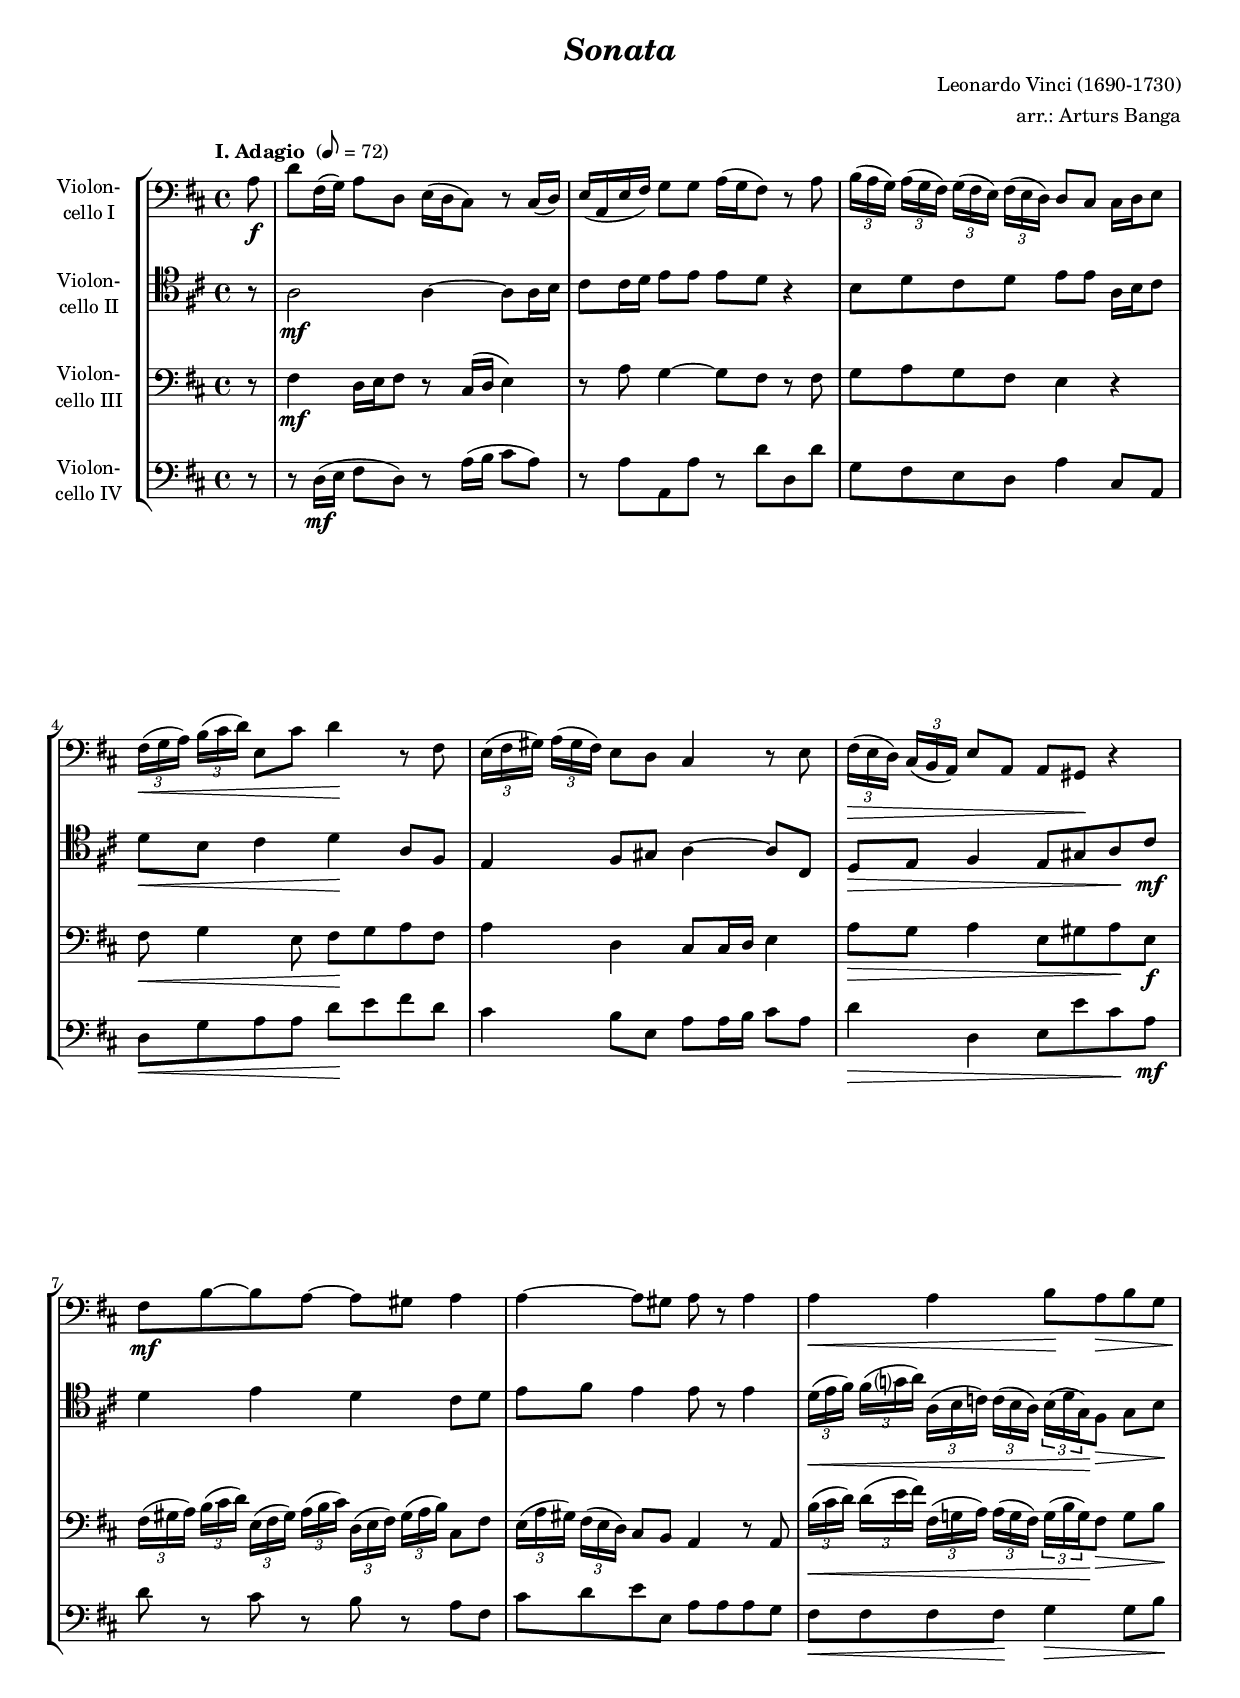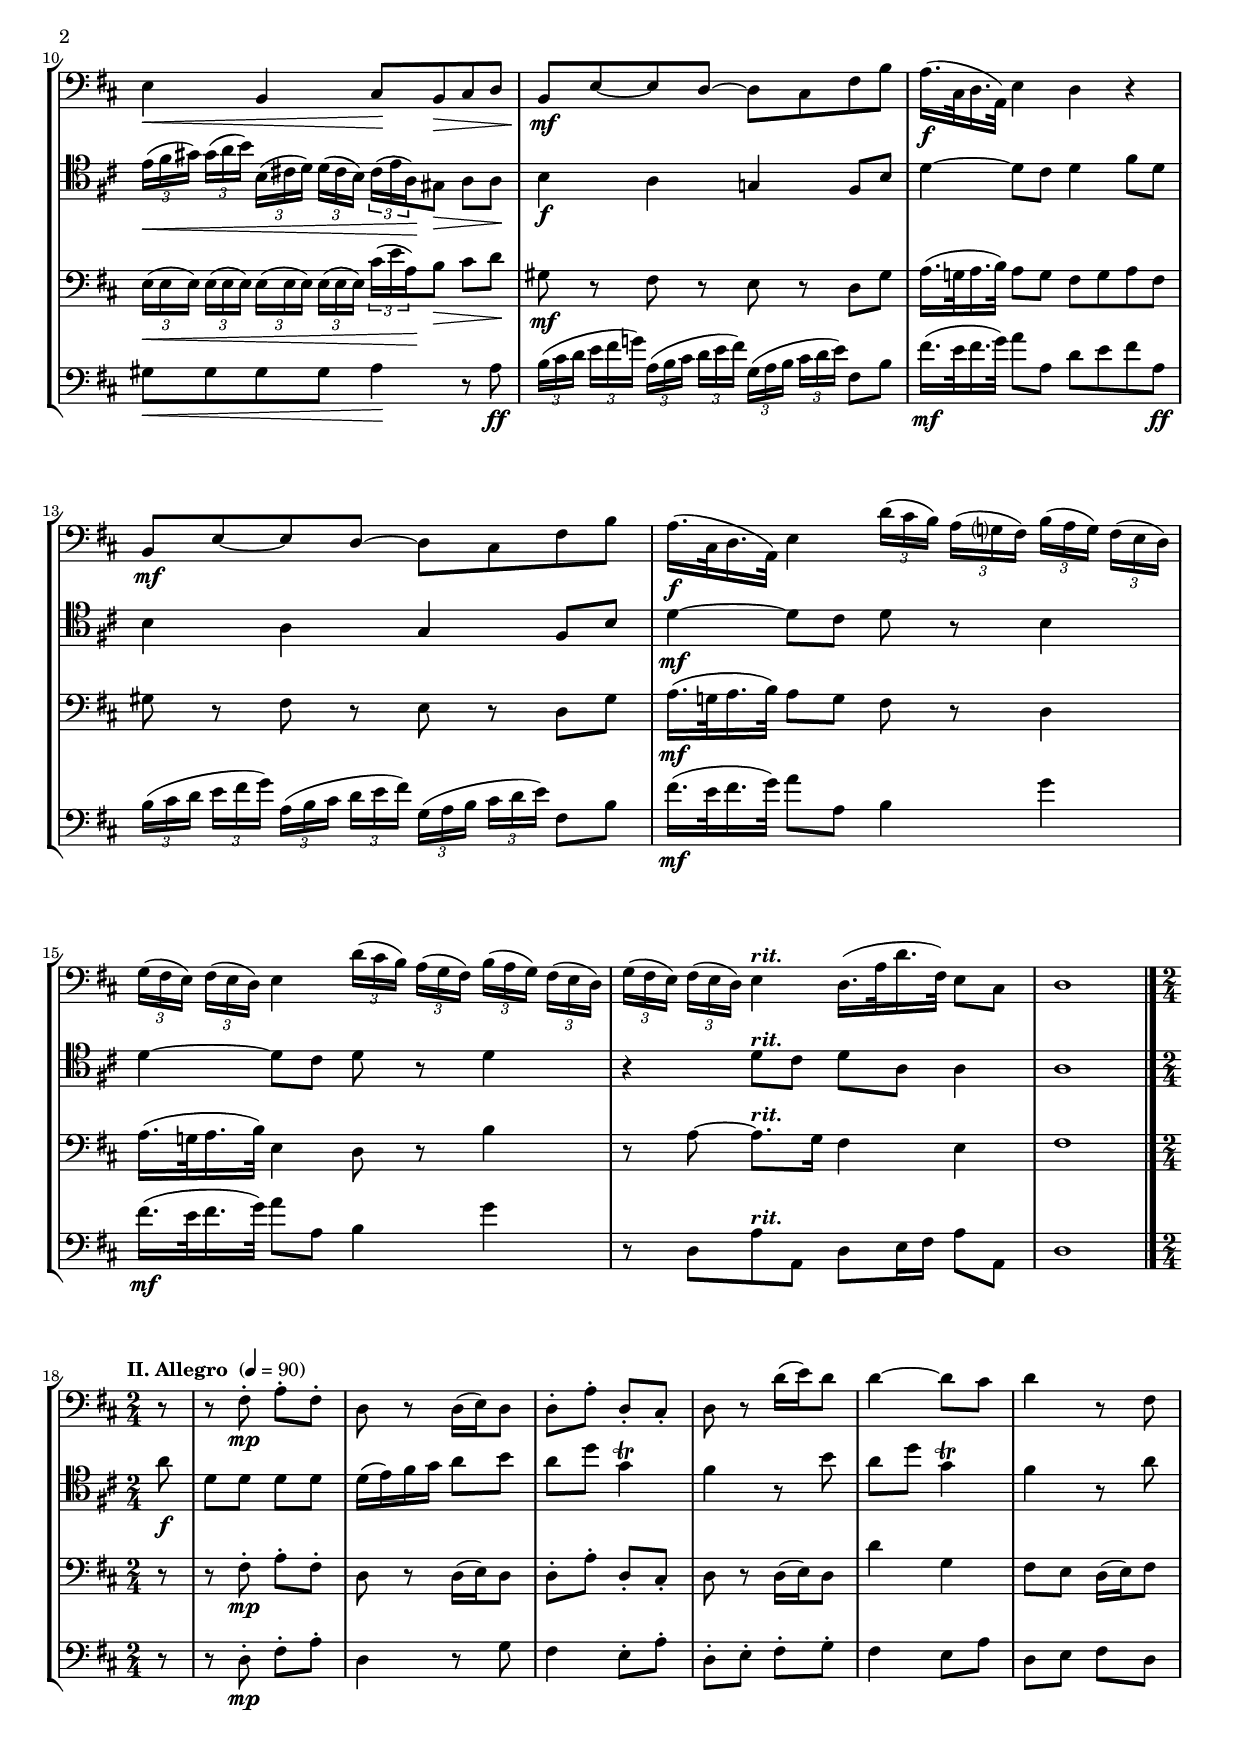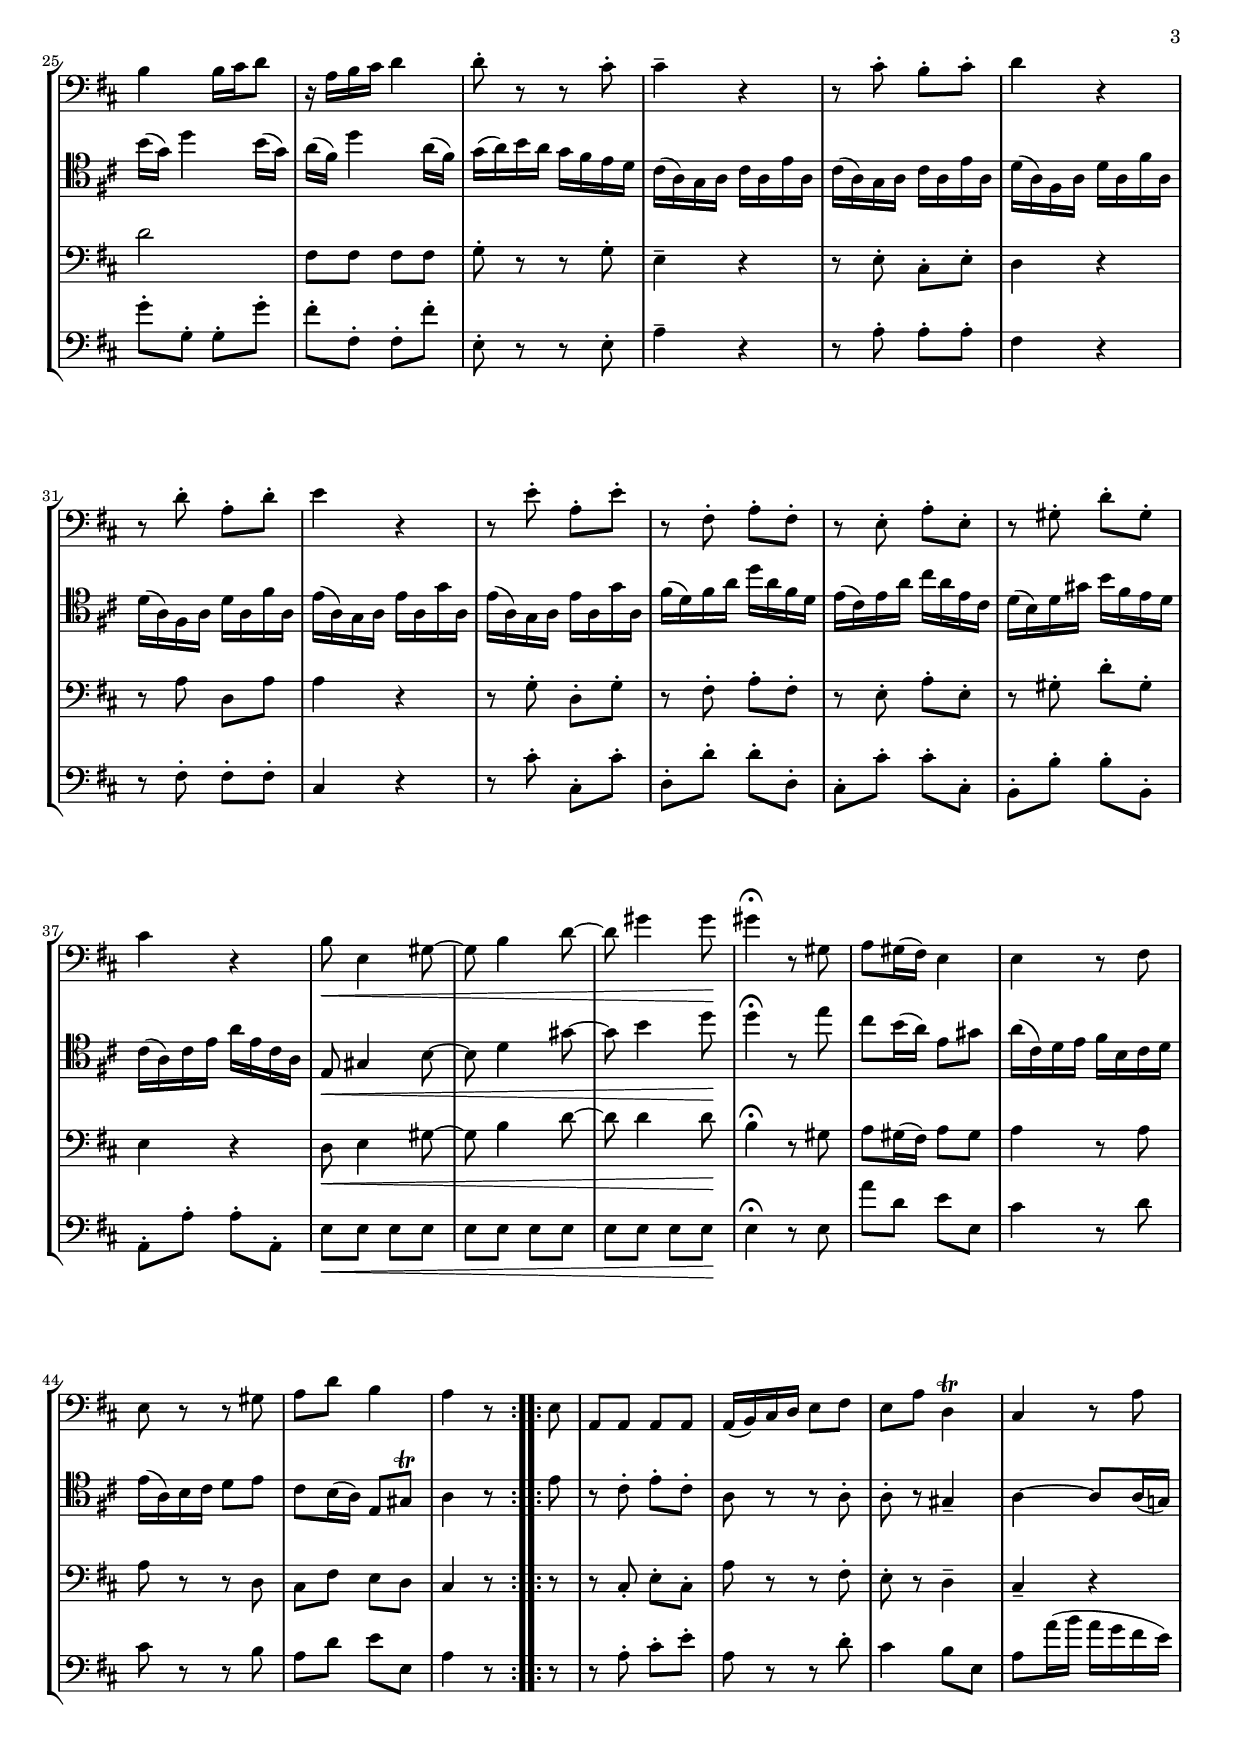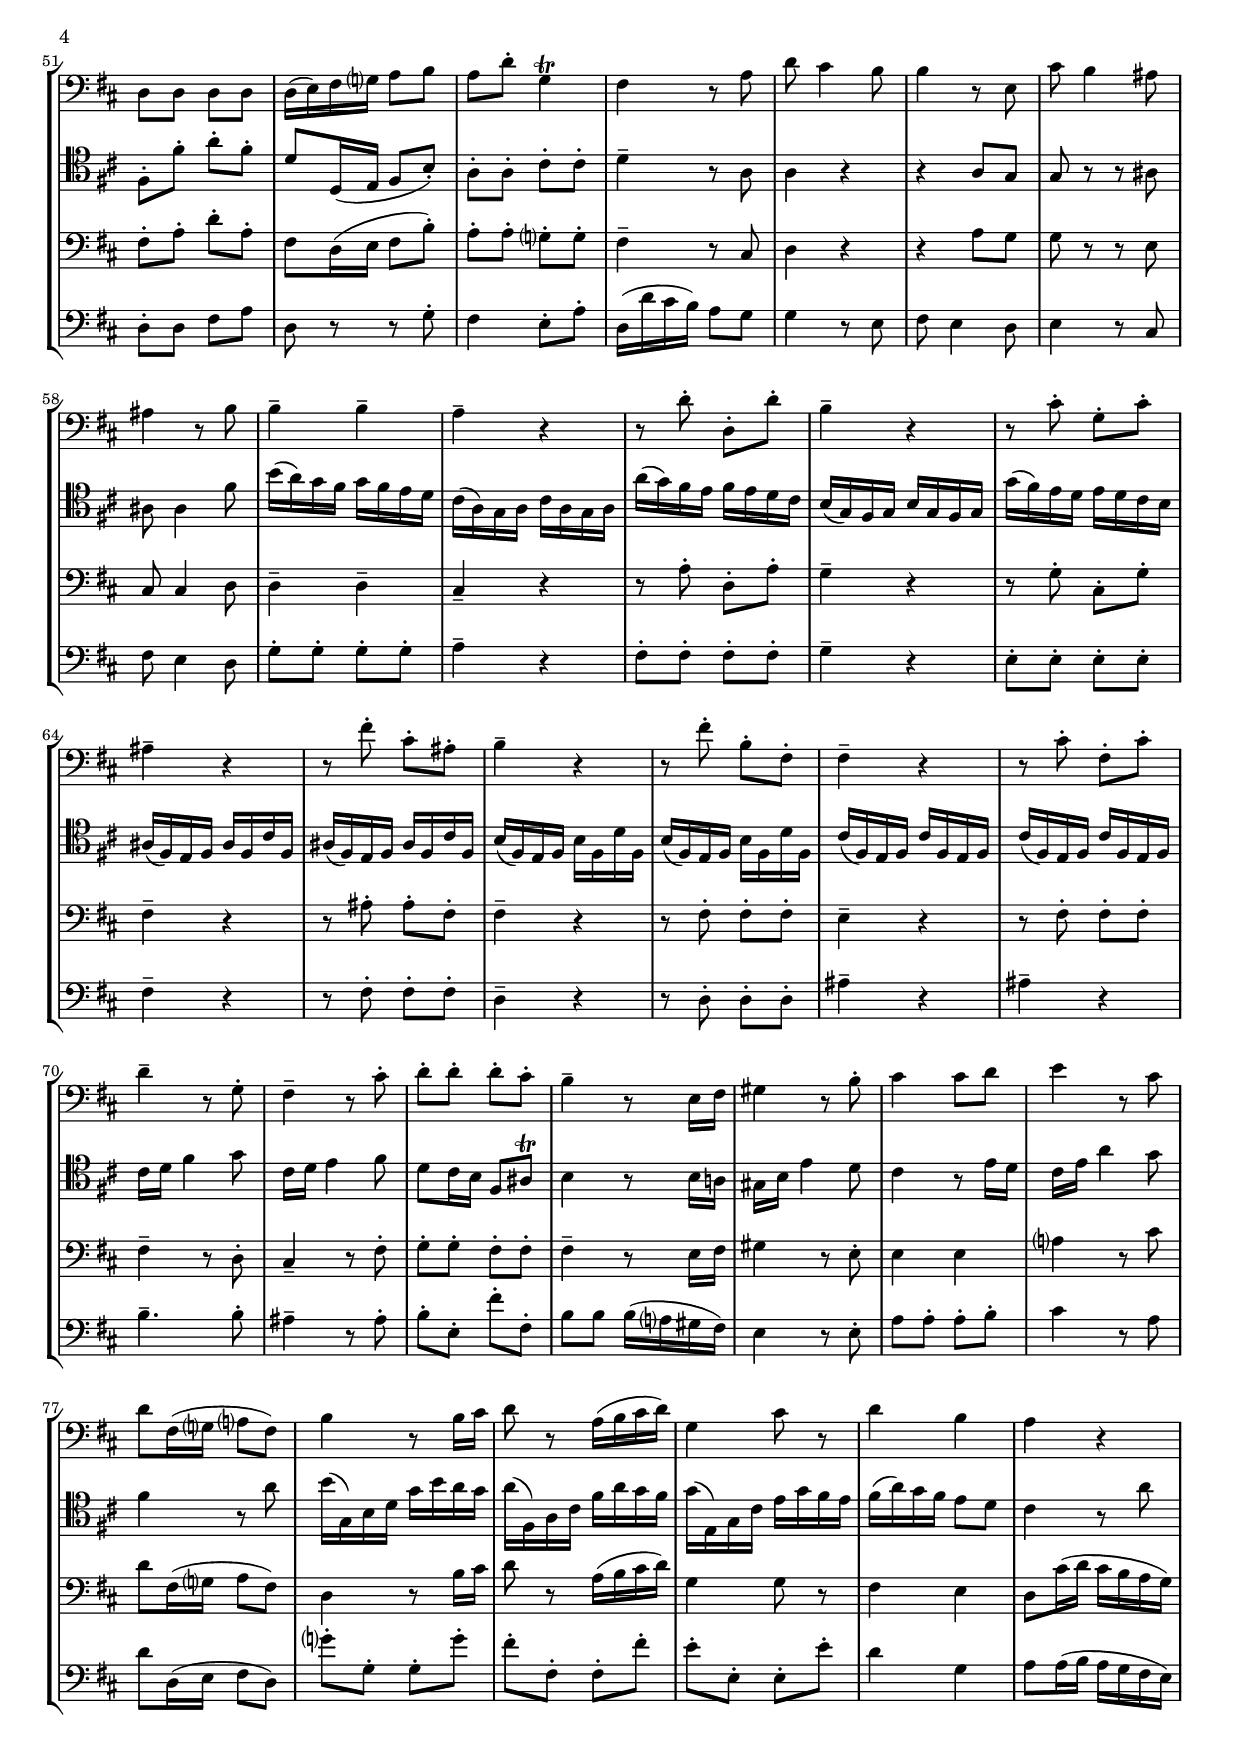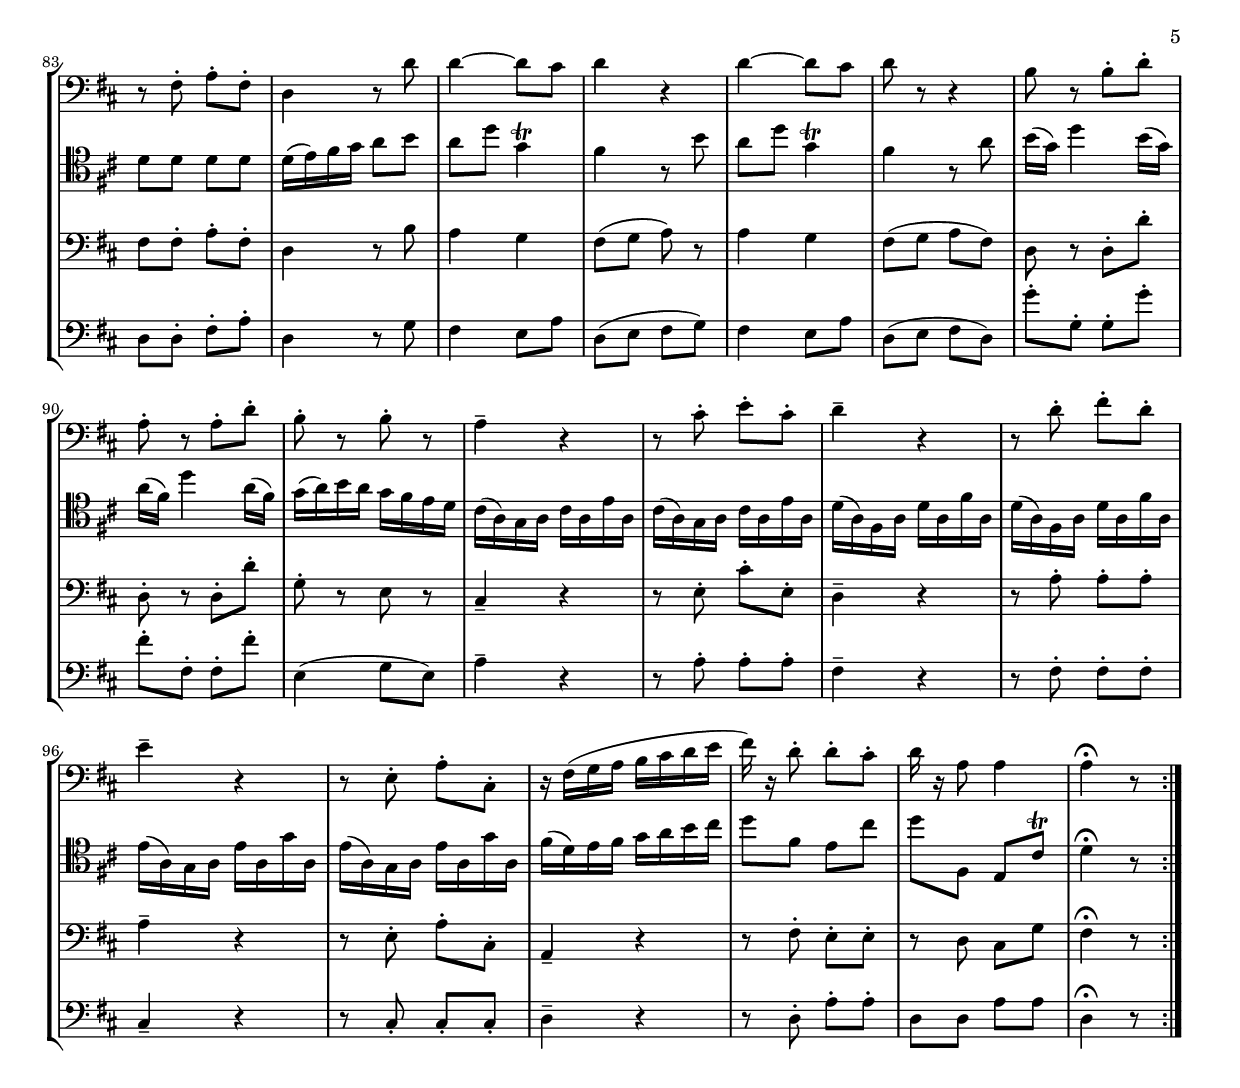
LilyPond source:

\version "2.14.2"
\include "deutsch.ly"

#(set-global-staff-size 17)

\header {
  title     = \markup \bold \italic "Sonata"
  composer  = "Leonardo Vinci (1690-1730)"
  arranger  = "arr.: Arturs Banga"
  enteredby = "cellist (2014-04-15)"
}

voiceconsts = {
  \key d \major
  \clef "bass"
  % \numericTimeSignature
  \set tupletSpannerDuration = #(ly:make-moment 1 8)
  \compressFullBarRests

}

mihi = "clarinet"
milo = "bassoon"
%mihi = "church organ"
%milo = "church organ"
%mihi = "harpsichord"
%milo = "harpsichord"

introa = {        \tempo "I. Adagio "   8=72 \time 4/4 }
introb = { \break \tempo "II. Allegro " 4=90 \time 2/4 }

rit  = \markup \bold \italic "rit."

va = \relative c'' {
  \voiceconsts

  \introa \partial 8
  a8\f
  d fis,16( g) a8 d, e16( d cis8) r cis16( d)
  e( a, e' fis) g8 g a16( g fis8) r a
  \times 2/3 { h16( a g) a[( g fis)] g( fis e) fis[( e d)] } d8 cis cis16 d e8
  \times 2/3 { fis16(\< g a) h[( cis d)] } e,8 cis' d4\! r8 fis,
  \times 2/3 { e16( fis gis) a[( gis fis)] } e8 d cis4 r8 e
  \times 2/3 { fis16(\> e d) cis[( h a)] } e'8 a, a gis\! r4

  fis'8\mf h~ h a~ a gis a4
  a~ a8 gis a r a4
  a\< a h8\! a\> h g
  e4\!\< h cis8\! h\> cis d
  h\!\mf e~ e d~ d cis fis h

  a16.(\f cis,32 d16. a32) e'4 d r
  h8\mf e~ e d~ d cis fis h
  a16.(\f cis,32 d16. a32) e'4 \times 2/3 { d'16( cis h) a[( g? fis)] h( a g) fis[( e d)] }
  \times 2/3 { g( fis e) fis[( e d)] } e4 \times 2/3 { d'16( cis h) a[( g fis)] h( a g) fis[( e d)] }
  \times 2/3 { g( fis e) fis[( e d)] } e4^\rit d16.( a'32 d16. fis,32) e8 cis
  d1 \bar "|."

  \introb \partial 8
  \repeat volta 2 {
    r8
    r fis-.\mp a-. fis-.
    d r d16( e) d8
    d-. a'-. d,-. cis-.
    d r d'16( e) d8
    d4~ d8 cis
    d4 r8 fis,
    h4 h16 cis d8

    r16 a h cis d4
    d8-. r r cis-.
    cis4-- r
    r8 cis-. h-. cis-.
    d4 r
    r8 d-. a-. d-.
    e4 r
    r8 e-. a,-. e'-.
    r fis,-. a-. fis-.

    r e-. a-. e-.
    r gis-. d'-. gis,-.
    cis4 r
    h8\< e,4 gis8~
    gis h4 d8~
    d gis4 gis8\!
    gis4\fermata r8 gis,
    a gis16( fis) e4
    e r8 fis

    e r r gis
    a d h4
    a r8
  }

  \repeat volta 2 {
    e
    a, a a a
    a16( h) cis d e8 fis
    e a d,4\trill
    cis r8 a'
    d, d d d

    d16( e) fis g? a8 h
    a d-. g,4\trill
    fis r8 a
    d cis4 h8
    h4 r8 e,
    cis' h4 ais8
    ais4 r8 h
    h4-- h--
    a-- r

    r8 d-. d,-. d'-.
    h4-- r
    r8 cis-. g-. cis-.
    ais4-- r
    r8 fis'-. cis-. ais-.
    h4-- r
    r8 fis'-. h,-. fis-.
    fis4-- r
    r8 cis'-. fis,-. cis'-.

    d4-- r8 g,-.
    fis4-- r8 cis'-.
    d-. d-. d-. cis-.
    h4-- r8 e,16 fis
    gis4 r8 h-.
    cis4 cis8 d
    e4 r8 cis
    d fis,16( g? a?8 fis)
    h4 r8 h16 cis

    d8 r a16( h cis d)
    g,4 cis8 r
    d4 h
    a r
    r8 fis-. a-. fis-.
    d4 r8 d'
    d4~ d8 cis
    d4 r
    d~ d8 cis

    d r r4
    h8 r h-. d-.
    a-. r a-. d-.
    h-. r h-. r
    a4-- r
    r8 cis-. e-. cis-.
    d4-- r

    r8 d-. fis-. d-.
    e4-- r
    r8 e,-. a-. cis,-.
    r16 fis( g a h cis d e
    fis) r d8-. d-. cis-.
    d16 r a8 a4
    a\fermata r8
  }
}

vb = \relative c'' {
  \voiceconsts
  \clef "tenor"

  \introa \partial 8
  r8
  a2\mf a4~ a8 a16 h
  cis8 cis16 d e8 e e d r4
  h8 d cis d e e a,16 h cis8
  d\< h cis4 d\! a8 fis

  e4 fis8 gis a4~ a8 cis,
  d\> e fis4e8 gis a\! cis\mf
  d4 e d cis8 d
  e fis e4 e8 r e4

  \times 2/3 { d16(\< e fis) fis[( g? a)] a,( h c) c[( h a)] h( d g,)\! } fis8\> g h\!
  \times 2/3 { e16(\< fis gis) gis[( a h)] h,( cis! d) d[( cis h)] cis( e a,)\! } gis8\> a a\!
  h4\f a g! fis8 h

  d4~ d8 cis d4 fis8 d
  h4 a g fis8 h
  d4~\mf d8 cis d r h4

  d~ d8 cis d r d4
  r d8^\rit cis d a a4
  a1 \bar "|."

  \introb \partial 8
  \repeat volta 2 {
    a'8\f
    d, d d d
    d16( e) fis g a8 h
    a d g,4\trill
    fis r8 h
    a d g,4\trill
    fis r8 a
    h16( g) d'4 h16( g)
    a( fis) d'4 a16( fis)

    g( a) h a g fis e d
    cis( a) g a cis a e' a,
    cis( a) g a cis a e' a,
    d( a) fis a d a fis' a,
    d( a) fis a d a fis' a,

    e'( a,) g a e' a, g' a,
    e'( a,) g a e' a, g' a,
    fis'( d) fis a d a fis d
    e( cis) e a cis a e cis
    d( h) d gis h fis e d

    cis( a) cis e a e cis a
    e8\< gis4 h8~
    h d4 gis8~
    gis h4 d8\!
    d4\fermata r8 e
    cis h16( a) e8 gis
    a16( cis,) d e fis h, cis d

    e( a,) h cis d8 e
    cis h16( a) e8 gis\trill
    a4 r8
  }

  \repeat volta 2 {
    e'
    r cis-. e-. cis-.
    a r r a-.
    a-. r gis4--
    a~ a8 a16( g!)
    fis8-. fis'-. a-. fis-.

    d d,16( e fis8 h)-.
    a-. a-. cis-. cis-.
    d4-- r8 a
    a4 r
    r a8 g
    g r r ais
    ais ais4 fis'8
    h16( a) g fis g fis e d

    cis( a) g a cis a g a
    a'( g) fis e fis e d cis
    h( g) fis g h g fis g
    g'( fis) e d e d cis h
    ais( fis) e fis ais fis cis' fis,

    ais( fis) e fis ais fis cis' fis,
    h( fis) e fis h fis d' fis,
    h( fis) e fis h fis d' fis,
    cis'( fis,) e fis cis' fis, e fis
    cis'( fis,) e fis cis' fis, e fis
    cis' d fis4 g8

    cis,16 d e4 fis8
    d cis16 h fis8 ais\trill
    h4 r8 h16 a!
    gis h e4 d8
    cis4 r8 e16 d
    cis e a4 g8
    fis4 r8 a
    h16( g,) h d g h a g

    a( fis,) a cis fis a g fis
    g( e,) g cis e g fis e
    fis( a) g fis e8 d
    cis4 r8 a'
    d, d d d
    d16( e) fis g a8 h
    a d g,4\trill

    fis r8 h
    a d g,4\trill
    fis r8 a
    h16( g) d'4 h16( g)
    a( fis) d'4 a16( fis)
    g( a) h a g fis e d
    cis( a) g a cis a e' a,

    cis( a) g a cis a e' a,
    d( a) fis a d a fis' a,
    d( a) fis a d a fis' a,
    e'( a,) g a e' a, g' a,

    e'( a,) g a e' a, g' a,
    fis'( d) e fis g a h cis
    d8 fis, e cis'
    d fis,, e cis'\trill
    d4\fermata r8
  }
}

vc = \relative c' {
  \voiceconsts

  \introa \partial 8
  r8
  fis4\mf d16 e fis8 r cis16( d e4)
  r8 a g4~ g8 fis r fis
  g a g fis e4 r
  fis8\< g4 e8 fis\! g a fis

  a4 d, cis8 cis16 d e4
  a8\> g a4 e8 gis a\! e\f
  \times 2/3 { fis16( gis a) h[( cis d)] e,( fis gis) a[( h cis)] d,( e fis) gis[( a h)] } cis,8 fis

  \times 2/3 { e16( a gis) fis[( e d)] } cis8 h a4 r8 a
  \times 2/3 { h'16(\< cis d) d[( e fis)] fis,( g! a) a[( g fis)] g( h g)\! } fis8\> g h\!

  \times 2/3 { e,16(\< e e) e[( e e)] e( e e) e[( e e)] cis'( e a,)\! } h8\> cis d\!
  gis,\mf r fis r e r d gis
  a16.( g!32 a16. h32) a8 g fis g a fis

  gis r fis r e r d gis
  a16.(\mf g!32 a16. h32) a8 g fis r d4
  a'16.( g!32 a16. h32) e,4 d8 r h'4
  r8 a~ a8.^\rit g16 fis4 e
  fis1 \bar "|."

  \introb \partial 8
  \repeat volta 2 {
    r8
    r fis-.\mp a-. fis-.
    d r d16( e) d8
    d-. a'-. d,-. cis-.
    d r d16( e) d8
    d'4 g,
    fis8 e d16( e) fis8
    d'2
    fis,8 fis fis fis

    g-. r r g-.
    e4-- r
    r8 e-. cis-. e-.
    d4 r
    r8 a' d, a'
    a4 r
    r8 g-. d-. g-.
    r fis-. a-. fis-.
    r e-. a-. e-.

    r gis-. d'-. gis,-.
    e4 r
    d8\< e4 gis8~
    gis h4 d8~
    d d4 d8\!
    h4\fermata r8 gis
    a gis16( fis) a8 gis
    a4 r8 a

    a r r d,
    cis fis e d
    cis4 r8
  }

  \repeat volta 2 {
    r
    r cis-. e-. cis-.
    a' r r fis-.
    e-. r d4--
    cis-- r
    fis8-. a-. d-. a-.

    fis d16( e fis8 h)-.
    a-. a-. g?-. g-.
    fis4-- r8 cis
    d4 r
    r a'8 g
    g r r e
    cis cis4 d8
    d4-- d--
    cis-- r

    r8 a'-. d,-. a'-.
    g4-- r
    r8 g-. cis,-. g'-.
    fis4-- r
    r8 ais-. ais-. fis-.
    fis4-- r
    r8 fis-. fis-. fis-.
    e4-- r
    r8 fis-. fis-. fis-.

    fis4-- r8 d-.
    cis4-- r8 fis-.
    g-. g-. fis-. fis-.
    fis4-- r8 e16 fis
    gis4 r8 e-.
    e4 e
    a? r8 cis
    d fis,16( g? a8 fis)
    d4 r8 h'16 cis

    d8 r a16( h cis d)
    g,4 g8 r
    fis4 e
    d8 cis'16( d cis h a g)
    fis8 fis-. a-. fis-.
    d4 r8 h'
    a4 g
    fis8( g a) r

    a4 g
    fis8( g a fis)
    d r d-. d'-.
    d,-. r d-. d'-.
    g,-. r e r
    cis4-- r
    r8 e-. cis'-. e,-.

    d4-- r
    r8 a'-. a-. a-.
    a4-- r
    r8 e-. a-. cis,-.
    a4-- r
    r8 fis'-. e-. e-.
    r d cis g'
    fis4\fermata r8
  }
}

vd = \relative c' {
  \voiceconsts

  \introa \partial 8
  r8
  r d16(\mf e fis8 d) r a'16( h cis8 a)
  r a a, a' r d d, d'
  g, fis e d a'4 cis,8 a
  d\< g a a d\! e fis d

  cis4 h8 e, a a16 h cis8 a
  d4\> d, e8 e' cis\! a\mf
  d r cis r h r a fis
  cis' d e e, a a a g

  fis\< fis fis fis\! g4\> g8 h\!
  gis\< gis gis gis a4\! r8 a\ff
  \times 2/3 { h16( cis d e[ fis g!]) a,( h cis d[ e fis]) g,( a h cis[ d e]) } fis,8 h

  fis'16.(\mf e32 fis16. g32) a8 a, d e fis a,\ff
  \times 2/3 { h16( cis d e[ fis g]) a,( h cis d[ e fis]) g,( a h cis[ d e]) } fis,8 h

  fis'16.(\mf e32 fis16. g32) a8 a, h4 g'
  fis16.(\mf e32 fis16. g32) a8 a, h4 g'
  r8 d, a'^\rit a, d e16 fis a8 a,
  d1 \bar "|."

  \introb \partial 8
  \repeat volta 2 {
    r8
    r d-.\mp fis-. a-.
    d,4 r8 g
    fis4 e8-. a-.
    d,-. e-. fis-. g-.
    fis4 e8 a
    d, e fis d
    g'-. g,-. g-. g'-.
    fis-. fis,-. fis-. fis'-.

    e,-. r r e-.
    a4-- r
    r8 a-. a-. a-.
    fis4 r
    r8 fis-. fis-. fis-.
    cis4 r
    r8 cis'-. cis,-. cis'-.
    d,-. d'-. d-. d,-.
    cis-. cis'-. cis-. cis,-.

    h-. h'-. h-. h,-.
    a-. a'-. a-. a,-.
    e'\< e e e
    e e e e
    e e e e\!
    e4\fermata r8 e
    a' d, e e,
    cis'4 r8 d

    cis r r h
    a d e e,
    a4 r8
  }

  \repeat volta 2 {
    r
    r a-. cis-. e-.
    a, r r d-.
    cis4 h8 e,
    a a'16( h a g fis e)
    d,8-. d fis a

    d, r r g-.
    fis4 e8-. a-.
    d,16( d' cis h) a8 g
    g4 r8 e
    fis e4 d8
    e4 r8 cis
    fis e4 d8
    g-. g-. g-. g-.

    a4-- r
    fis8-. fis-. fis-. fis-.
    g4-- r
    e8-. e-. e-. e-.
    fis4-- r
    r8 fis-. fis-. fis-.
    d4-- r
    r8 d-. d-. d-.
    ais'4-- r
    ais-- r

    h4.-- h8-.
    ais4--r8 ais-.
    h-. e,-. fis'-. fis,-.
    h h h16( a? gis fis)
    e4 r8 e-.
    a a-. a-. h-.
    cis4 r8 a
    d d,16( e fis8 d)

    g'?-. g,-. g-. g'-.
    fis-. fis,-. fis-. fis'-.
    e-. e,-. e-. e'-.
    d4 g,
    a8 a16( h a g fis e)
    d8 d-. fis-. a-.
    d,4 r8 g
    fis4 e8 a

    d,( e fis g)
    fis4 e8 a
    d,( e fis d)
    g'-. g,-. g-. g'-.
    fis-. fis,-. fis-. fis'-.
    e,4( g8 e)
    a4-- r
    r8 a-. a-. a-.

    fis4-- r
    r8 fis-. fis-. fis-.
    cis4-- r
    r8 cis-. cis-. cis-.
    d4-- r
    r8 d-. a'-. a-.
    d, d a' a
    d,4\fermata r8
  }
}


music = \new StaffGroup <<
      \new Staff {
	\set Staff.midiInstrument = \milo
	\set Staff.instrumentName = \markup \center-column { "Violon-" "cello I" }
	\transpose d d, { \va }
      }

      \new Staff {
	\set Staff.midiInstrument = \mihi
	\set Staff.instrumentName = \markup \center-column { "Violon-" "cello II" }
	\transpose d d, { \vb }
      }

      \new Staff {
	\set Staff.midiInstrument = \milo
	\set Staff.instrumentName = \markup \center-column { "Violon-" "cello III" }
	\transpose d d, { \vc }
      }

      \new Staff {
	\set Staff.midiInstrument = \milo
	\set Staff.instrumentName = \markup \center-column { "Violon-" "cello IV" }
	\transpose d d, { \vd }
      }
>>

\book {
  \score {
    \music
    \layout {}
  }

  \score {
    \unfoldRepeats \music

    \midi {
      \context {
        \Score
      }
    }
  }
}
